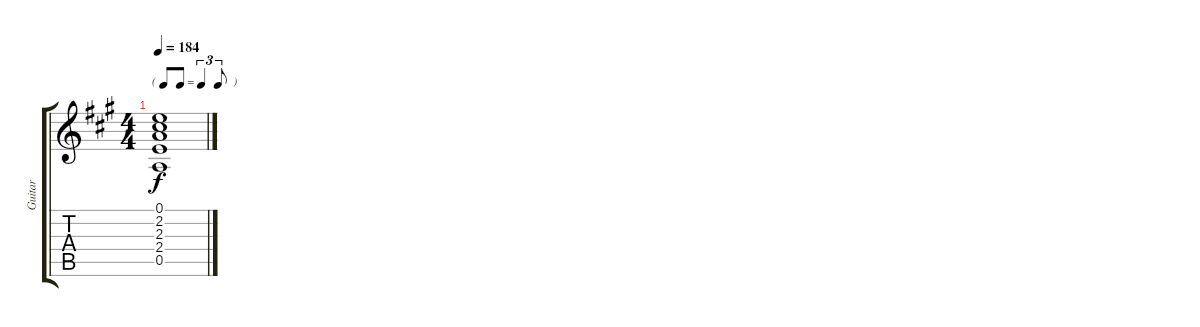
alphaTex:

\track ("Guitar" "Guitar") {instrument electricguitarjazz}
\staff {score tabs}
\tuning (E4 B3 G3 D3 A2 E2) {hide}
\ts (4 4)
\tf triplet8th
\tempo 184
\clef g2
\ks a
(0.1{t} 2.2{t} 2.3{t} 2.4{t} 0.5{t}).1{dy f}
